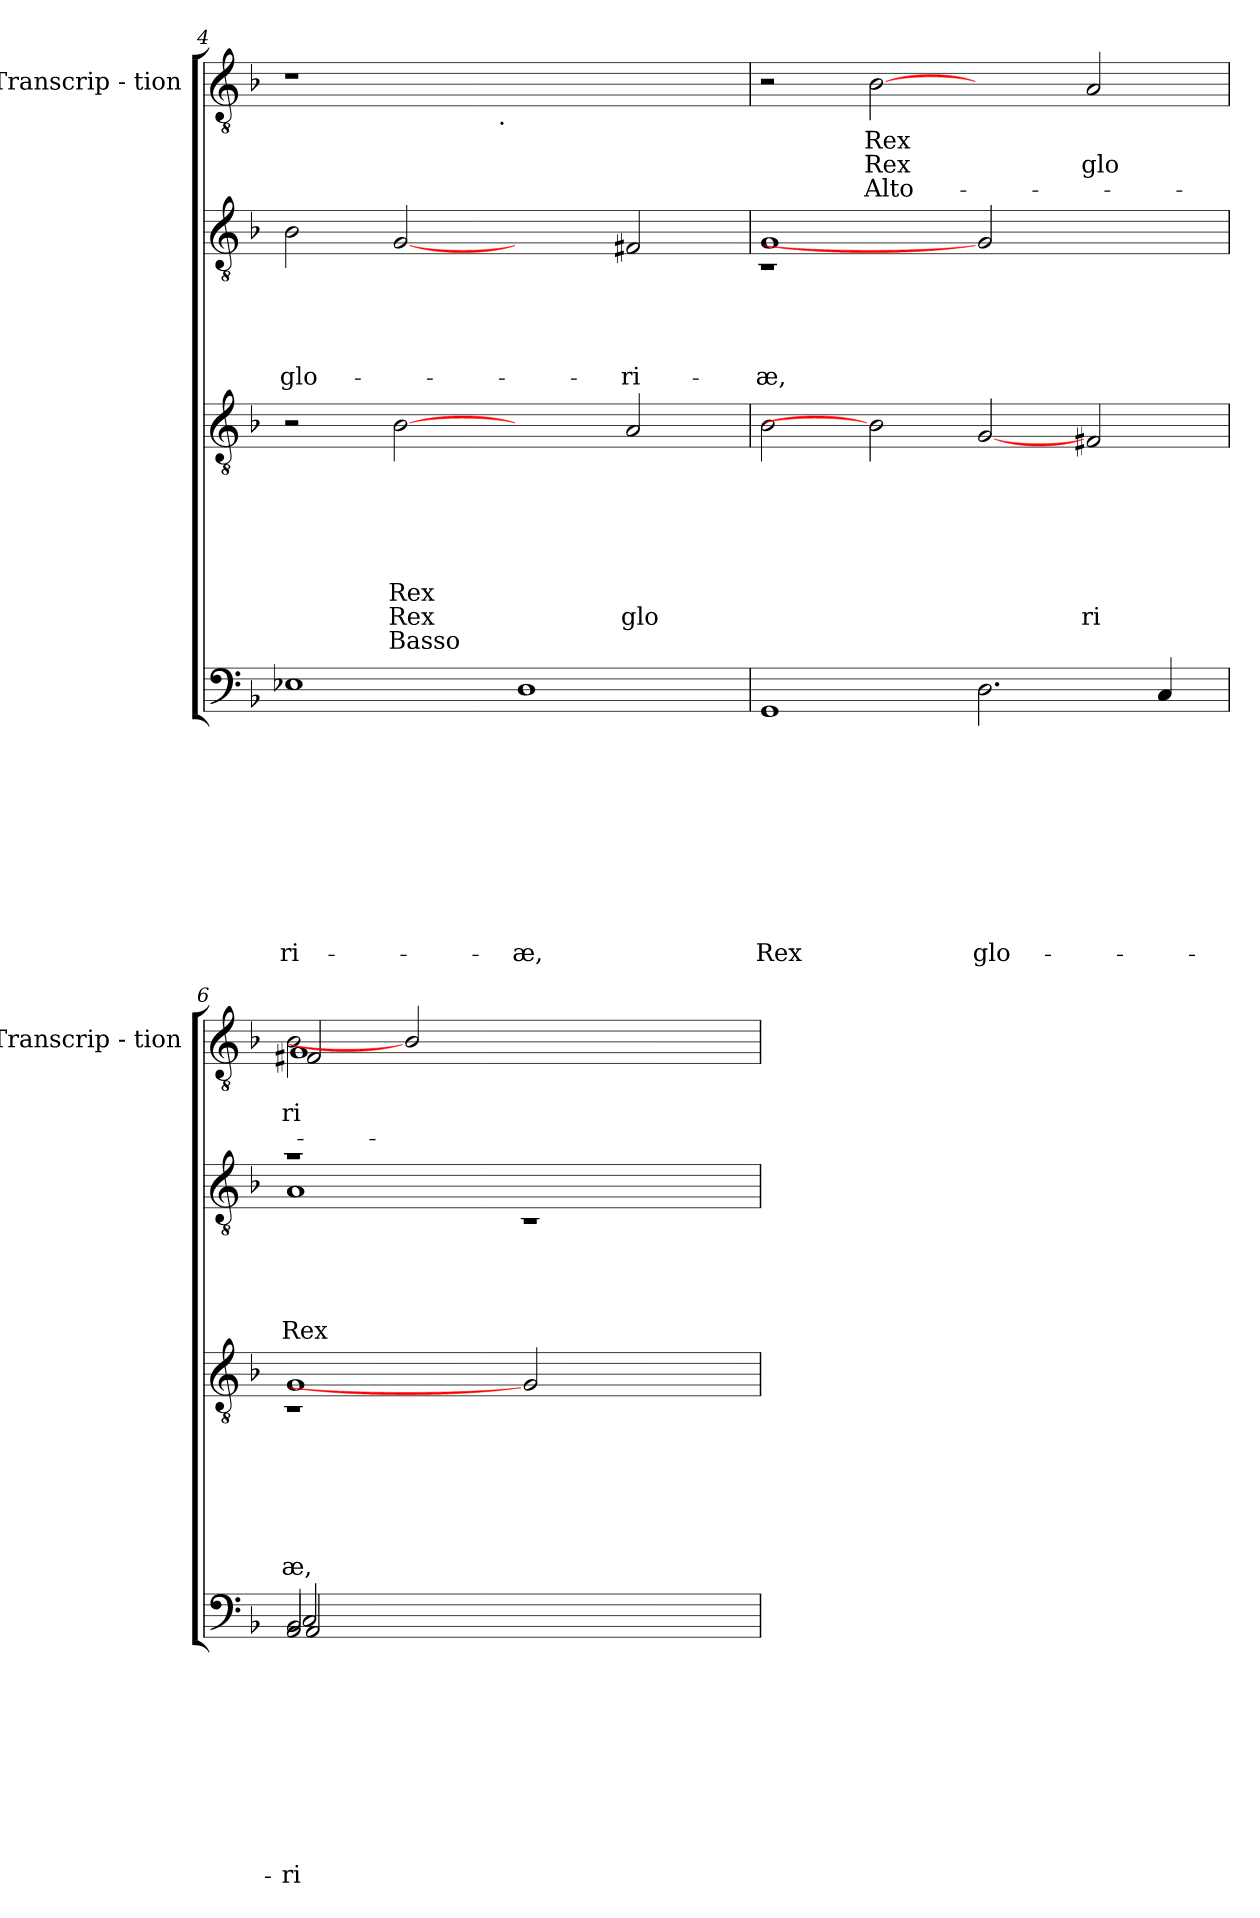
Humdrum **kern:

**kern	**text	**text	**text	**text	**text	**text	**text	**text	**text	**text	**kern	**text	**text	**text	**text	**text	**text	**text	**text	**kern	**text	**text	**text	**text	**text	**kern	**text	**text	**text
*part4	*part4	*part4	*part4	*part4	*part4	*part4	*part4	*part4	*part4	*part4	*part3	*part3	*part3	*part3	*part3	*part3	*part3	*part3	*part3	*part2	*part2	*part2	*part2	*part2	*part2	*part1	*part1	*part1	*part1
*staff4	*staff4	*staff4	*staff4	*staff4	*staff4	*staff4	*staff4	*staff4	*staff4	*staff4	*staff3	*staff3	*staff3	*staff3	*staff3	*staff3	*staff3	*staff3	*staff3	*staff2	*staff2	*staff2	*staff2	*staff2	*staff2	*staff1	*staff1	*staff1	*staff1
*	*	*	*	*	*	*	*	*	*	*	*	*	*	*	*	*	*	*	*	*	*	*	*	*	*	*I"Transcrip - tion	*	*	*
*	*	*	*	*	*	*	*	*	*	*	*	*	*	*	*	*	*	*	*	*	*	*	*	*	*	*I'Transcrip - tion	*	*	*
*clefF4	*	*	*	*	*	*	*	*	*	*	*clefGv2	*	*	*	*	*	*	*	*	*clefGv2	*	*	*	*	*	*clefGv2	*	*	*
*k[b-]	*	*	*	*	*	*	*	*	*	*	*k[b-]	*	*	*	*	*	*	*	*	*k[b-]	*	*	*	*	*	*k[b-]	*	*	*
*F:	*	*	*	*	*	*	*	*	*	*	*F:	*	*	*	*	*	*	*	*	*F:	*	*	*	*	*	*F:	*	*	*
=4	=4	=4	=4	=4	=4	=4	=4	=4	=4	=4	=4	=4	=4	=4	=4	=4	=4	=4	=4	=4	=4	=4	=4	=4	=4	=4	=4	=4	=4
!	!	!	!	!	!	!	!	!	!	!LO:LY:b	!	!	!	!	!	!	!	!	!	!	!	!	!	!	!LO:LY:b	!	!	!	!
*	*	*	*	*	*	*	*	*	*	*	*	*	*	*	*	*	*	*	*	*	*	*	*	*	*	*^	*	*	*
1E-X	.	.	.	.	.	.	.	.	.	-ri-	2r	.	.	.	.	.	.	.	.	2B-\	.	.	.	.	glo-	1r	2ryy	.	.	.
!	!	!	!	!	!	!	!	!	!	!	!	!	!	!	!	!	!LO:LY:b:rj	!LO:LY:b:rj	!LO:LY:b:rj	!	!	!	!	!	!	!	!	!	!	!
.	.	.	.	.	.	.	.	.	.	.	[2B-	.	.	.	.	.	Rex	Rex	Basso	[2G	.	.	.	.	.	.	4...ryy	.	.	.
!	!	!	!	!	!	!	!	!	!	!	!	!	!	!	!	!	!	!	!	!	!	!	!	!	!	!	!LO:TX:b:t=.	!	!	!
.	.	.	.	.	.	.	.	.	.	.	.	.	.	.	.	.	.	.	.	.	.	.	.	.	.	.	1ryy	.	.	.
!	!	!	!	!	!	!	!	!	!	!LO:LY:b	!	!	!	!	!	!	!	!	!	!	!	!	!	!	!	!	!	!	!	!
1D	.	.	.	.	.	.	.	.	.	-æ,	2ryy	.	.	.	.	.	.	.	.	2ryy	.	.	.	.	.	1ryy	.	.	.	.
!	!	!	!	!	!	!	!	!	!	!	!	!	!	!	!	!	!	!LO:LY:b	!	!	!	!	!	!	!LO:LY:b	!	!	!	!	!
.	.	.	.	.	.	.	.	.	.	.	2A/	.	.	.	.	.	.	glo	.	2F#/	.	.	.	.	-ri-	.	.	.	.	.
.	.	.	.	.	.	.	.	.	.	.	.	.	.	.	.	.	.	.	.	.	.	.	.	.	.	.	32ryy	.	.	.
=5	=5	=5	=5	=5	=5	=5	=5	=5	=5	=5	=5	=5	=5	=5	=5	=5	=5	=5	=5	=5	=5	=5	=5	=5	=5	=5	=5	=5	=5	=5
!	!	!	!	!	!	!	!	!	!	!LO:LY:b	!	!	!	!	!	!	!	!	!	!	!	!	!	!	!LO:LY:b	!	!	!	!	!
*	*	*	*	*	*	*	*	*	*	*	*	*	*	*	*	*	*	*	*	*^	*	*	*	*	*	*v	*v	*	*	*
1GG	.	.	.	.	.	.	.	.	.	Rex	2B-\	.	.	.	.	.	.	.	.	1G	1rC	.	.	.	.	-æ,	2r	.	.	.
!	!	!	!	!	!	!	!	!	!	!	!	!	!	!	!	!	!	!	!	!	!	!	!	!	!	!	!	!LO:LY:b:rj	!LO:LY:b:rj	!LO:LY:b:rj
.	.	.	.	.	.	.	.	.	.	.	2B-]	.	.	.	.	.	.	.	.	.	.	.	.	.	.	.	[2B-	Rex	Rex	Alto-
!	!	!	!	!	!	!	!	!	!	!LO:LY:b	!	!	!	!	!	!	!	!	!	!	!	!	!	!	!	!	!	!	!	!
2.D\	.	.	.	.	.	.	.	.	.	glo-	[2G	.	.	.	.	.	.	.	.	2G]	2ryy	.	.	.	.	.	2ryy	.	.	.
!	!	!	!	!	!	!	!	!	!	!	!	!	!	!	!	!	!	!LO:LY:b	!	!	!	!	!	!	!	!	!	!	!LO:LY:b	!
.	.	.	.	.	.	.	.	.	.	.	2F#/	.	.	.	.	.	.	ri	.	2ryy	2ryy	.	.	.	.	.	2A/	.	glo	.
4C/	.	.	.	.	.	.	.	.	.	.	.	.	.	.	.	.	.	.	.	.	.	.	.	.	.	.	.	.	.	.
=6	=6	=6	=6	=6	=6	=6	=6	=6	=6	=6	=6	=6	=6	=6	=6	=6	=6	=6	=6	=6	=6	=6	=6	=6	=6	=6	=6	=6	=6	=6
*^	*	*	*	*	*	*	*	*	*	*	*	*	*	*	*	*	*	*	*	*	*	*	*	*	*	*	*	*	*	*
*	*^	*	*	*	*	*	*	*	*	*	*	*	*	*	*	*	*	*	*	*	*	*	*	*	*	*	*	*	*	*	*
*	*	*^	*	*	*	*	*	*	*	*	*	*	*	*	*	*	*	*	*	*	*	*	*	*	*	*	*	*	*	*	*	*
!	!	!	!	!	!	!	!	!	!	!	!	!	!LO:LY:b	!	!	!	!	!	!	!	!LO:LY:b	!	!	!	!	!	!	!	!LO:LY:b	!	!	!LO:LY:b	!
*	*	*	*	*	*	*	*	*	*	*	*	*	*	*^	*	*	*	*	*	*	*	*	*	*	*	*	*	*	*	*^	*	*	*
*	*	*	*	*	*	*	*	*	*	*	*	*	*	*	*	*	*	*	*	*	*	*	*	*	*	*	*	*	*	*	*	*^	*	*	*
2BB-/	2C/	2AA/	2AA/	.	.	.	.	.	.	.	.	.	-ri-	1G	1rC	.	.	.	.	.	.	æ,	.	1ra	1A	.	.	.	.	Rex	2B-\	1G	2F#/	.	ri	.
1.ryy	1.ryy	1.ryy	1.ryy	.	.	.	.	.	.	.	.	.	.	.	.	.	.	.	.	.	.	.	.	.	.	.	.	.	.	.	2B-]	.	1ryy	.	.	.
.	.	.	.	.	.	.	.	.	.	.	.	.	.	2G]	2ryy	.	.	.	.	.	.	.	.	1ryy	1rC	.	.	.	.	.	1ryy	1ryy	.	.	.	.
.	.	.	.	.	.	.	.	.	.	.	.	.	.	2ryy	2ryy	.	.	.	.	.	.	.	.	.	.	.	.	.	.	.	.	.	2ryy	.	.	.
*v	*v	*v	*v	*	*	*	*	*	*	*	*	*	*	*	*	*	*	*	*	*	*	*	*	*v	*v	*	*	*	*	*	*v	*v	*v	*	*	*
*	*	*	*	*	*	*	*	*	*	*	*v	*v	*	*	*	*	*	*	*	*	*	*	*	*	*	*	*	*	*	*
=	=	=	=	=	=	=	=	=	=	=	=	=	=	=	=	=	=	=	=	=	=	=	=	=	=	=	=	=	=
*-	*-	*-	*-	*-	*-	*-	*-	*-	*-	*-	*-	*-	*-	*-	*-	*-	*-	*-	*-	*-	*-	*-	*-	*-	*-	*-	*-	*-	*-
